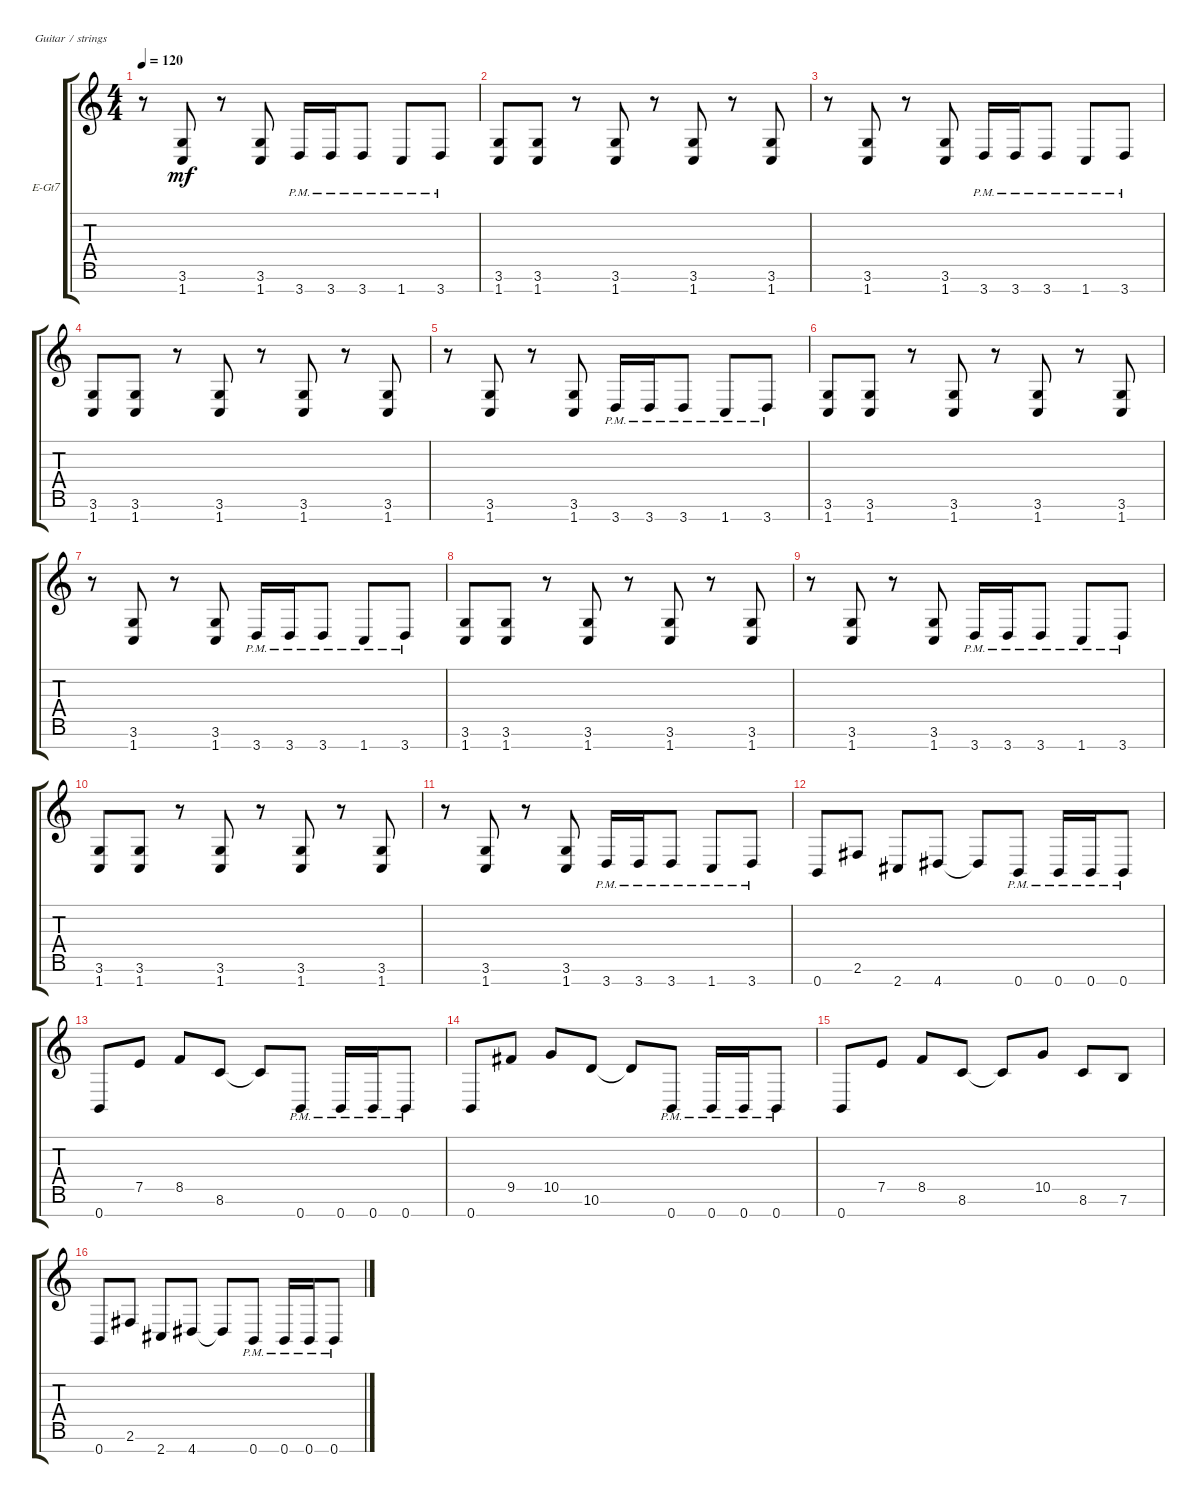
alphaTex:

\defaultSystemsLayout 4
\bracketExtendMode groupsimilarinstruments
\firstSystemTrackNameOrientation horizontal
\otherSystemsTrackNameOrientation horizontal
\track ("Electric Guitar" "E-Gt7") {instrument overdrivenguitar}
\staff {score tabs}
\tuning (E4 B3 G3 D3 A2 E2 B1)
\ts (4 4)
\tempo 120
\clef g2
\ks c
r.8{dy mf} (1.7 3.6).8 r.8 (3.6 1.7).8 3.7{pm}.16 3.7{pm}.16 3.7{pm}.8 1.7{pm}.8 3.7{pm}.8 |
(1.7 3.6).8 (3.6 1.7).8 r.8 (3.6 1.7).8 r.8 (1.7 3.6).8 r.8 (3.6 1.7).8 |
r.8 (1.7 3.6).8 r.8 (3.6 1.7).8 3.7{pm}.16 3.7{pm}.16 3.7{pm}.8 1.7{pm}.8 3.7{pm}.8 |
(1.7 3.6).8 (3.6 1.7).8 r.8 (3.6 1.7).8 r.8 (1.7 3.6).8 r.8 (3.6 1.7).8 |
r.8 (1.7 3.6).8 r.8 (3.6 1.7).8 3.7{pm}.16 3.7{pm}.16 3.7{pm}.8 1.7{pm}.8 3.7{pm}.8 |
(1.7 3.6).8 (3.6 1.7).8 r.8 (3.6 1.7).8 r.8 (1.7 3.6).8 r.8 (3.6 1.7).8 |
r.8 (1.7 3.6).8 r.8 (3.6 1.7).8 3.7{pm}.16 3.7{pm}.16 3.7{pm}.8 1.7{pm}.8 3.7{pm}.8 |
(1.7 3.6).8 (3.6 1.7).8 r.8 (3.6 1.7).8 r.8 (1.7 3.6).8 r.8 (3.6 1.7).8 |
r.8 (1.7 3.6).8 r.8 (3.6 1.7).8 3.7{pm}.16 3.7{pm}.16 3.7{pm}.8 1.7{pm}.8 3.7{pm}.8 |
(1.7 3.6).8 (3.6 1.7).8 r.8 (3.6 1.7).8 r.8 (1.7 3.6).8 r.8 (3.6 1.7).8 |
r.8 (1.7 3.6).8 r.8 (3.6 1.7).8 3.7{pm}.16 3.7{pm}.16 3.7{pm}.8 1.7{pm}.8 3.7{pm}.8 |
0.7.8 2.6.8 2.7.8 4.7.8 4.7{t}.8 0.7{pm}.8 0.7{pm}.16 0.7{pm}.16 0.7{pm}.8 |
0.7.8 7.5.8 8.5.8 8.6.8 8.6{t}.8 0.7{pm}.8 0.7{pm}.16 0.7{pm}.16 0.7{pm}.8 |
0.7.8 9.5.8 10.5.8 10.6.8 10.6{t}.8 0.7{pm}.8 0.7{pm}.16 0.7{pm}.16 0.7{pm}.8 |
0.7.8 7.5.8 8.5.8 8.6.8 8.6{t}.8 10.5.8 8.6.8 7.6.8 |
0.7.8 2.6.8 2.7.8 4.7.8 4.7{t}.8 0.7{pm}.8 0.7{pm}.16 0.7{pm}.16 0.7{pm}.8
